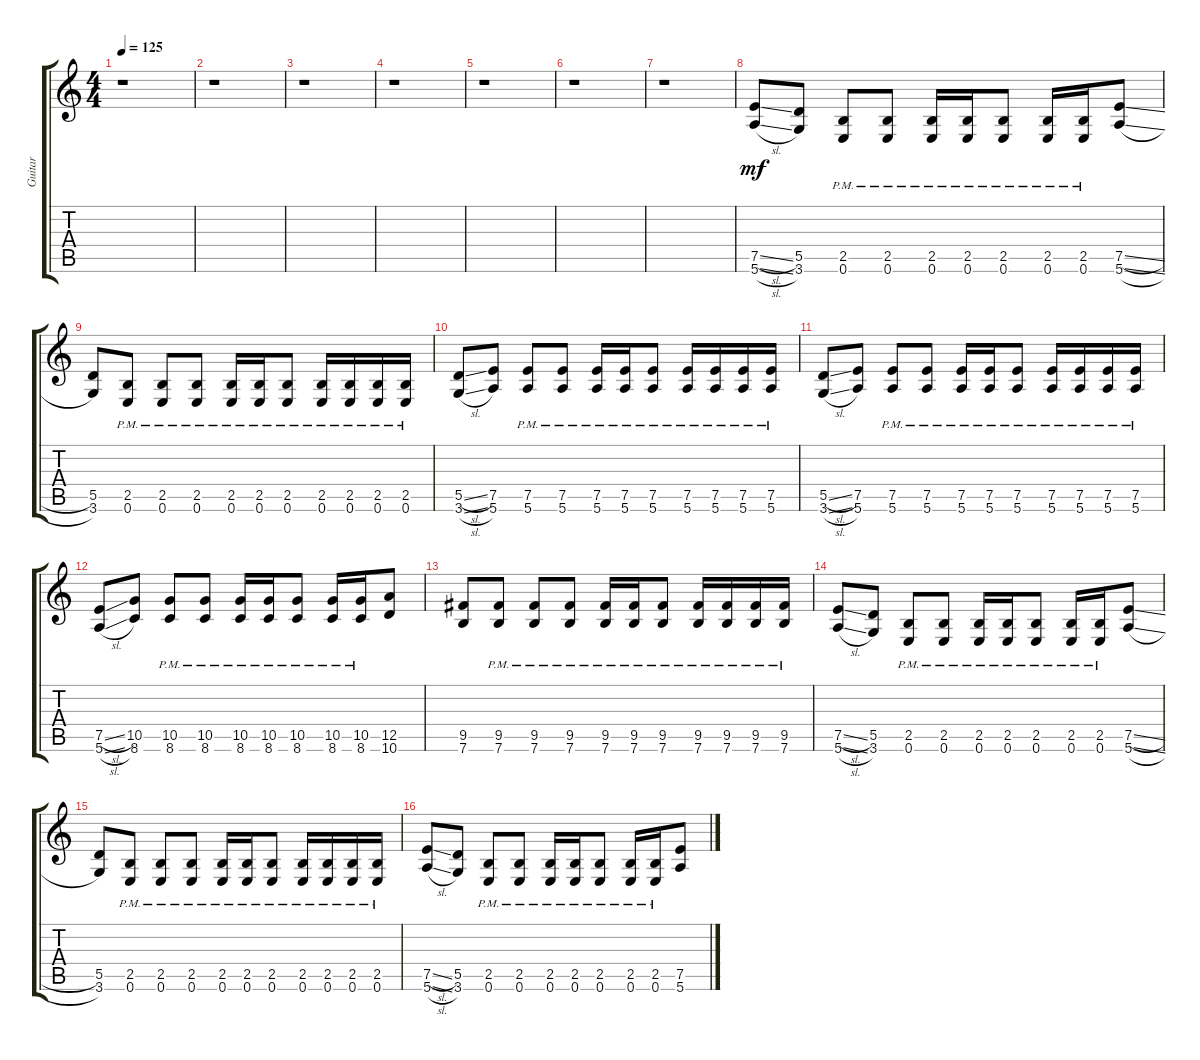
\track ("Guitar" "Guitar") {instrument distortionguitar}
\staff {score tabs}
\tuning (E4 B3 G3 D3 A2 E2) {hide}
\ts (4 4)
\tempo 125
\clef g2
\ks c
r.1{dy mf} |
r.1 |
r.1 |
r.1 |
r.1 |
r.1 |
r.1 |
(7.5{sl} 5.6{sl}).8 (5.5 3.6).8 (2.5{pm} 0.6{pm}).8 (2.5{pm} 0.6{pm}).8 (2.5{pm} 0.6{pm}).16 (2.5{pm} 0.6{pm}).16 (2.5{pm} 0.6{pm}).8 (2.5{pm} 0.6{pm}).16 (2.5{pm} 0.6{pm}).16 (7.5{sl} 5.6{sl}).8 |
(5.5 3.6).8 (2.5{pm} 0.6{pm}).8 (2.5{pm} 0.6{pm}).8 (2.5{pm} 0.6{pm}).8 (2.5{pm} 0.6{pm}).16 (2.5{pm} 0.6{pm}).16 (2.5{pm} 0.6{pm}).8 (2.5{pm} 0.6{pm}).16 (2.5{pm} 0.6{pm}).16 (2.5{pm} 0.6{pm}).16 (2.5{pm} 0.6{pm}).16 |
(5.5{sl} 3.6{sl}).8 (7.5 5.6).8 (7.5{pm} 5.6{pm}).8 (7.5{pm} 5.6{pm}).8 (7.5{pm} 5.6{pm}).16 (7.5{pm} 5.6{pm}).16 (7.5{pm} 5.6{pm}).8 (7.5{pm} 5.6{pm}).16 (7.5{pm} 5.6{pm}).16 (7.5{pm} 5.6{pm}).16 (7.5{pm} 5.6{pm}).16 |
(5.5{sl} 3.6{sl}).8 (7.5 5.6).8 (7.5{pm} 5.6{pm}).8 (7.5{pm} 5.6{pm}).8 (7.5{pm} 5.6{pm}).16 (7.5{pm} 5.6{pm}).16 (7.5{pm} 5.6{pm}).8 (7.5{pm} 5.6{pm}).16 (7.5{pm} 5.6{pm}).16 (7.5{pm} 5.6{pm}).16 (7.5{pm} 5.6{pm}).16 |
(7.5{sl} 5.6{sl}).8 (10.5 8.6).8 (10.5{pm} 8.6{pm}).8 (10.5{pm} 8.6{pm}).8 (10.5{pm} 8.6{pm}).16 (10.5{pm} 8.6{pm}).16 (10.5{pm} 8.6{pm}).8 (10.5{pm} 8.6{pm}).16 (10.5{pm} 8.6{pm}).16 (12.5 10.6).8 |
(9.5 7.6).8 (9.5{pm} 7.6{pm}).8 (9.5{pm} 7.6{pm}).8 (9.5{pm} 7.6{pm}).8 (9.5{pm} 7.6{pm}).16 (9.5{pm} 7.6{pm}).16 (9.5{pm} 7.6{pm}).8 (9.5{pm} 7.6{pm}).16 (9.5{pm} 7.6{pm}).16 (9.5{pm} 7.6{pm}).16 (9.5{pm} 7.6{pm}).16 |
(7.5{sl} 5.6{sl}).8 (5.5 3.6).8 (2.5{pm} 0.6{pm}).8 (2.5{pm} 0.6{pm}).8 (2.5{pm} 0.6{pm}).16 (2.5{pm} 0.6{pm}).16 (2.5{pm} 0.6{pm}).8 (2.5{pm} 0.6{pm}).16 (2.5{pm} 0.6{pm}).16 (7.5{sl} 5.6{sl}).8 |
(5.5 3.6).8 (2.5{pm} 0.6{pm}).8 (2.5{pm} 0.6{pm}).8 (2.5{pm} 0.6{pm}).8 (2.5{pm} 0.6{pm}).16 (2.5{pm} 0.6{pm}).16 (2.5{pm} 0.6{pm}).8 (2.5{pm} 0.6{pm}).16 (2.5{pm} 0.6{pm}).16 (2.5{pm} 0.6{pm}).16 (2.5{pm} 0.6{pm}).16 |
(7.5{sl} 5.6{sl}).8 (5.5 3.6).8 (2.5{pm} 0.6{pm}).8 (2.5{pm} 0.6{pm}).8 (2.5{pm} 0.6{pm}).16 (2.5{pm} 0.6{pm}).16 (2.5{pm} 0.6{pm}).8 (2.5{pm} 0.6{pm}).16 (2.5{pm} 0.6{pm}).16 (7.5{sl} 5.6{sl}).8
